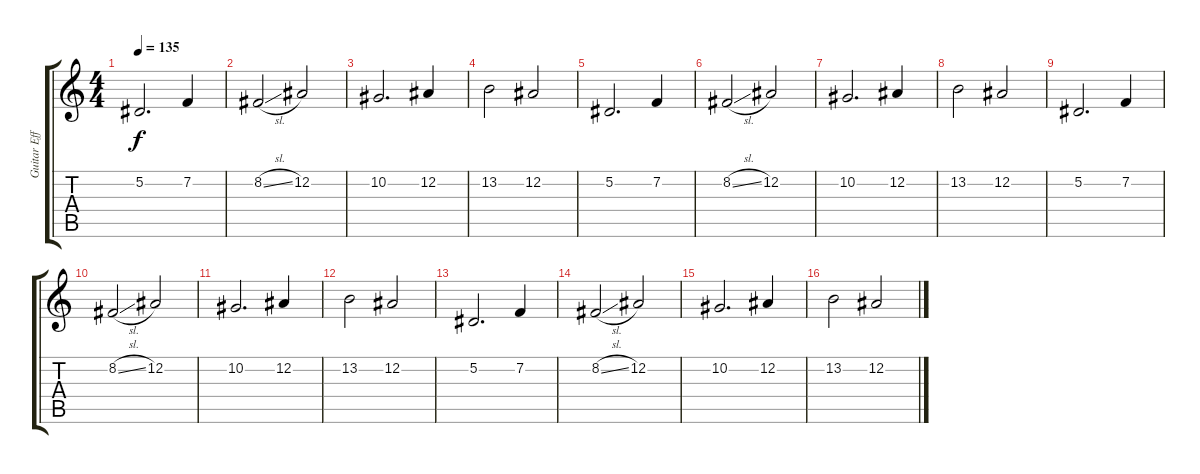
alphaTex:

\track ("Guitar Effect" "Guitar Eff") {instrument synthstrings1}
\staff {score tabs}
\tuning (Eb4 Bb3 Gb3 Db3 Ab2 Db2) {hide}
\ts (4 4)
\tempo 135
\clef g2
\ks c
5.2.2{d dy f} 7.2.4 |
8.2{sl}.2 12.2.2 |
10.2.2{d} 12.2.4 |
13.2.2 12.2.2 |
5.2.2{d} 7.2.4 |
8.2{sl}.2 12.2.2 |
10.2.2{d} 12.2.4 |
13.2.2 12.2.2 |
5.2.2{d} 7.2.4 |
8.2{sl}.2 12.2.2 |
10.2.2{d} 12.2.4 |
13.2.2 12.2.2 |
5.2.2{d} 7.2.4 |
8.2{sl}.2 12.2.2 |
10.2.2{d} 12.2.4 |
13.2.2 12.2.2
